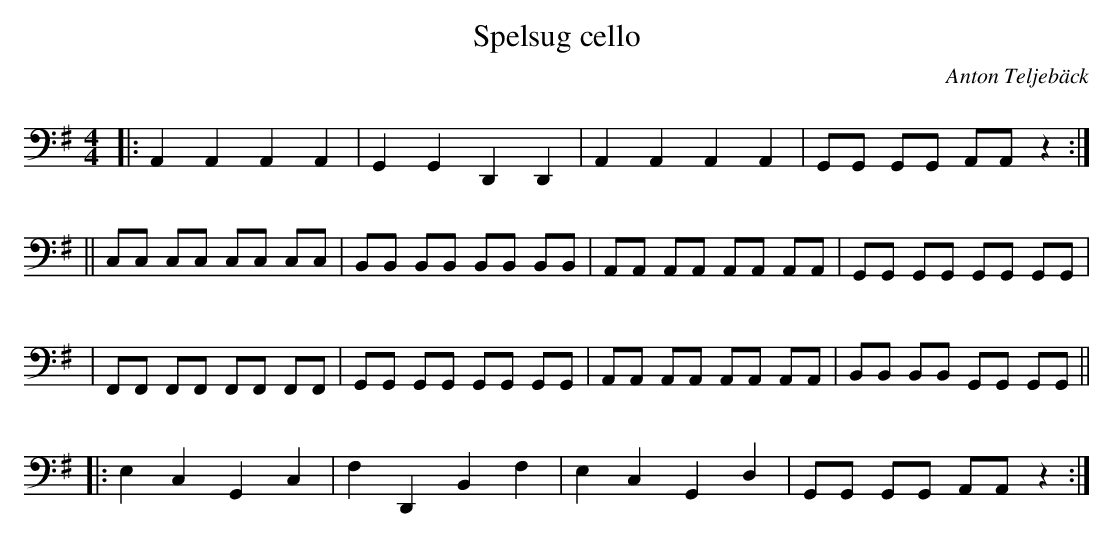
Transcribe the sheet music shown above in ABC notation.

X:1
T:Spelsug cello
C:Anton Teljebäck
M:4/4
L:1/8
K:G
|:A,,2 A,,2 A,,2 A,,2 | G,,2 G,,2 D,,2 D,,2 | A,,2 A,,2 A,,2 A,,2 | G,,G,, G,,G,, A,,A,, z2 :|
|| C,C, C,C, C,C, C,C, | B,,B,, B,,B,, B,,B,, B,,B,, | A,,A,, A,,A,, A,,A,, A,,A,, | G,,G,, G,,G,, G,,G,, G,,G,, |
| F,,F,, F,,F,, F,,F,, F,,F,, | G,,G,, G,,G,, G,,G,, G,,G,, |  A,,A,, A,,A,, A,,A,, A,,A,, |  B,,B,, B,,B,, G,,G,, G,,G,, ||
|: E,2 C,2 G,,2 C,2 | F,2 D,,2 B,,2 F,2 | E,2 C,2 G,,2 D,2 | G,,G,, G,,G,, A,,A,, z2 :|
